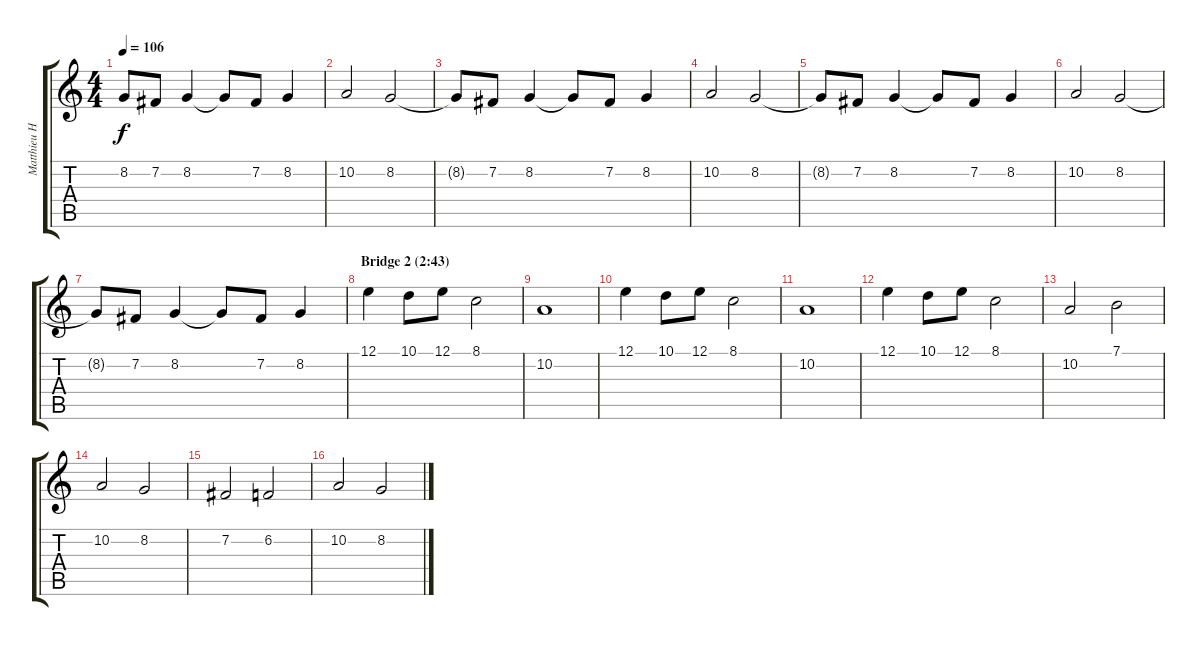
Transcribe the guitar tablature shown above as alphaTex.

\track ("Matthieu Hartley (keyboards)" "Matthieu H") {instrument ocarina}
\staff {score tabs}
\tuning (E4 B3 G3 D3 A2 E2) {hide}
\ts (4 4)
\tempo 106
\clef g2
\ks c
8.2{t}.8{dy f} 7.2.8 8.2.4 8.2{t}.8 7.2.8 8.2.4 |
10.2.2 8.2.2 |
8.2{t}.8 7.2.8 8.2.4 8.2{t}.8 7.2.8 8.2.4 |
10.2.2 8.2.2 |
8.2{t}.8 7.2.8 8.2.4 8.2{t}.8 7.2.8 8.2.4 |
10.2.2 8.2.2 |
8.2{t}.8 7.2.8 8.2.4 8.2{t}.8 7.2.8 8.2.4 |
\section ("" "Bridge 2 (2:43)")
12.1.4 10.1.8 12.1.8 8.1.2 |
10.2.1 |
12.1.4 10.1.8 12.1.8 8.1.2 |
10.2.1 |
12.1.4 10.1.8 12.1.8 8.1.2 |
10.2.2 7.1.2 |
10.2.2 8.2.2 |
7.2.2 6.2.2 |
10.2.2 8.2.2
